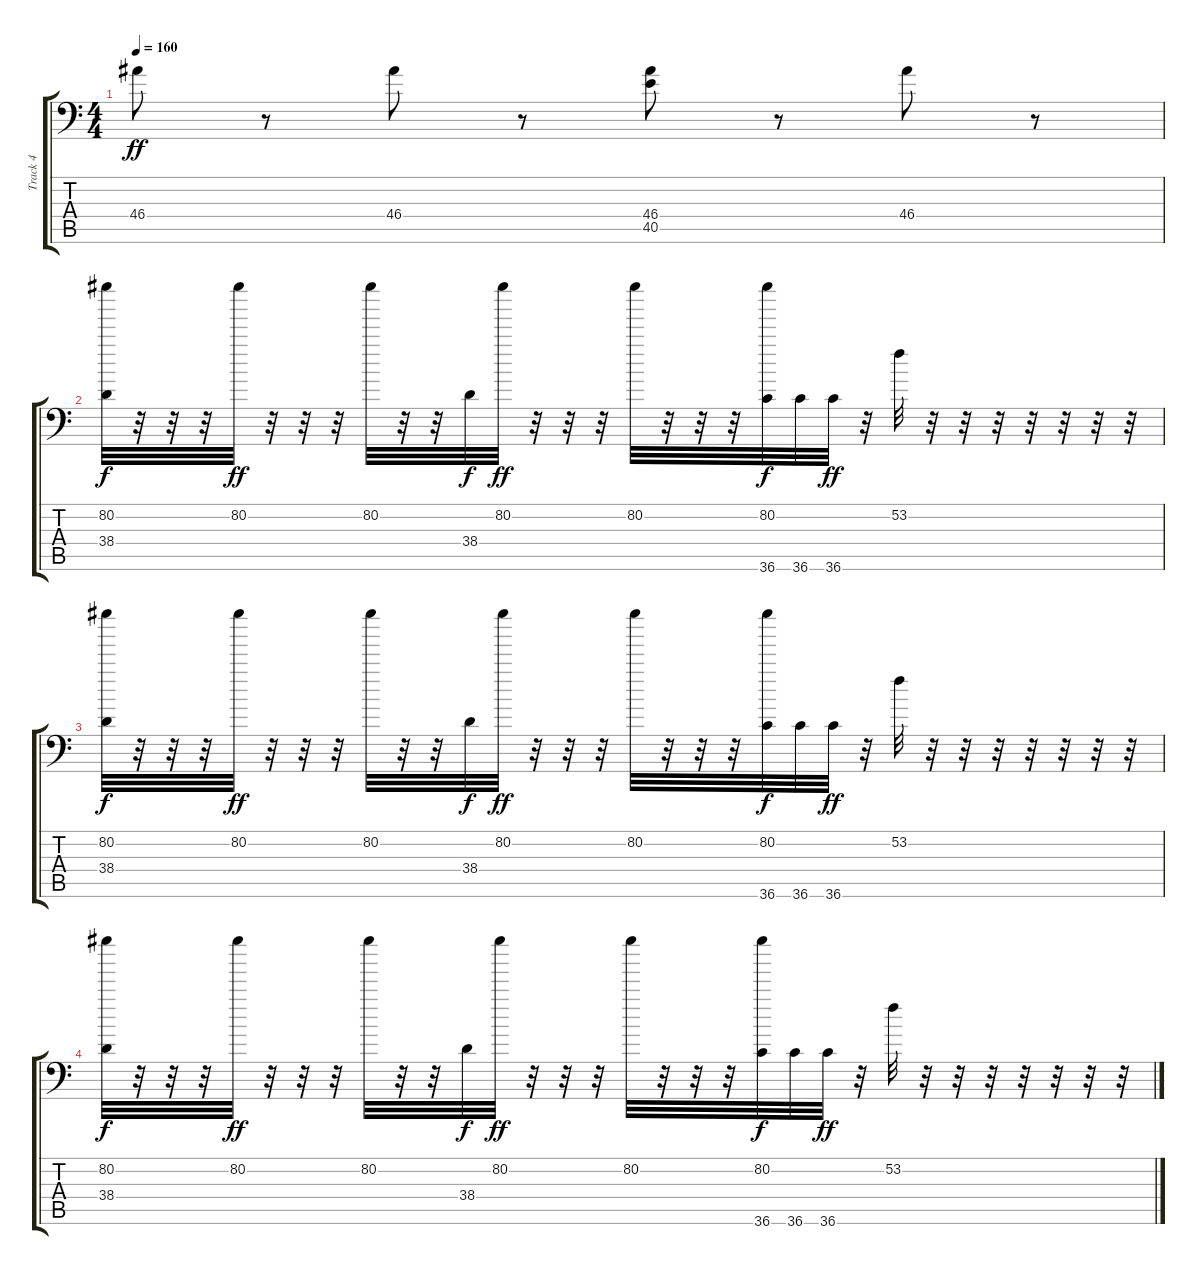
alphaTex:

\track ("Track 4" "Track 4") {instrument acousticgrandpiano}
\staff {score tabs}
\tuning (C-1 C-1 C-1 C-1 C-1 C-1) {hide}
\ts (4 4)
\tempo 160
\clef f4
\ks c
46.4.8{dy ff} r.8 46.4.8 r.8 (46.4 40.5).8 r.8 46.4.8 r.8 |
(80.2 38.4).32{dy f} r.32 r.32 r.32 80.2.32{dy ff} r.32 r.32 r.32 80.2.32 r.32 r.32 38.4.32{dy f} 80.2.32{dy ff} r.32 r.32 r.32 80.2.32 r.32 r.32 r.32 (80.2 36.6).32{dy f} 36.6.32 36.6.32{dy ff} r.32 53.2.32 r.32 r.32 r.32 r.32 r.32 r.32 r.32 |
(80.2 38.4).32{dy f} r.32 r.32 r.32 80.2.32{dy ff} r.32 r.32 r.32 80.2.32 r.32 r.32 38.4.32{dy f} 80.2.32{dy ff} r.32 r.32 r.32 80.2.32 r.32 r.32 r.32 (80.2 36.6).32{dy f} 36.6.32 36.6.32{dy ff} r.32 53.2.32 r.32 r.32 r.32 r.32 r.32 r.32 r.32 |
(80.2 38.4).32{dy f} r.32 r.32 r.32 80.2.32{dy ff} r.32 r.32 r.32 80.2.32 r.32 r.32 38.4.32{dy f} 80.2.32{dy ff} r.32 r.32 r.32 80.2.32 r.32 r.32 r.32 (80.2 36.6).32{dy f} 36.6.32 36.6.32{dy ff} r.32 53.2.32 r.32 r.32 r.32 r.32 r.32 r.32 r.32
